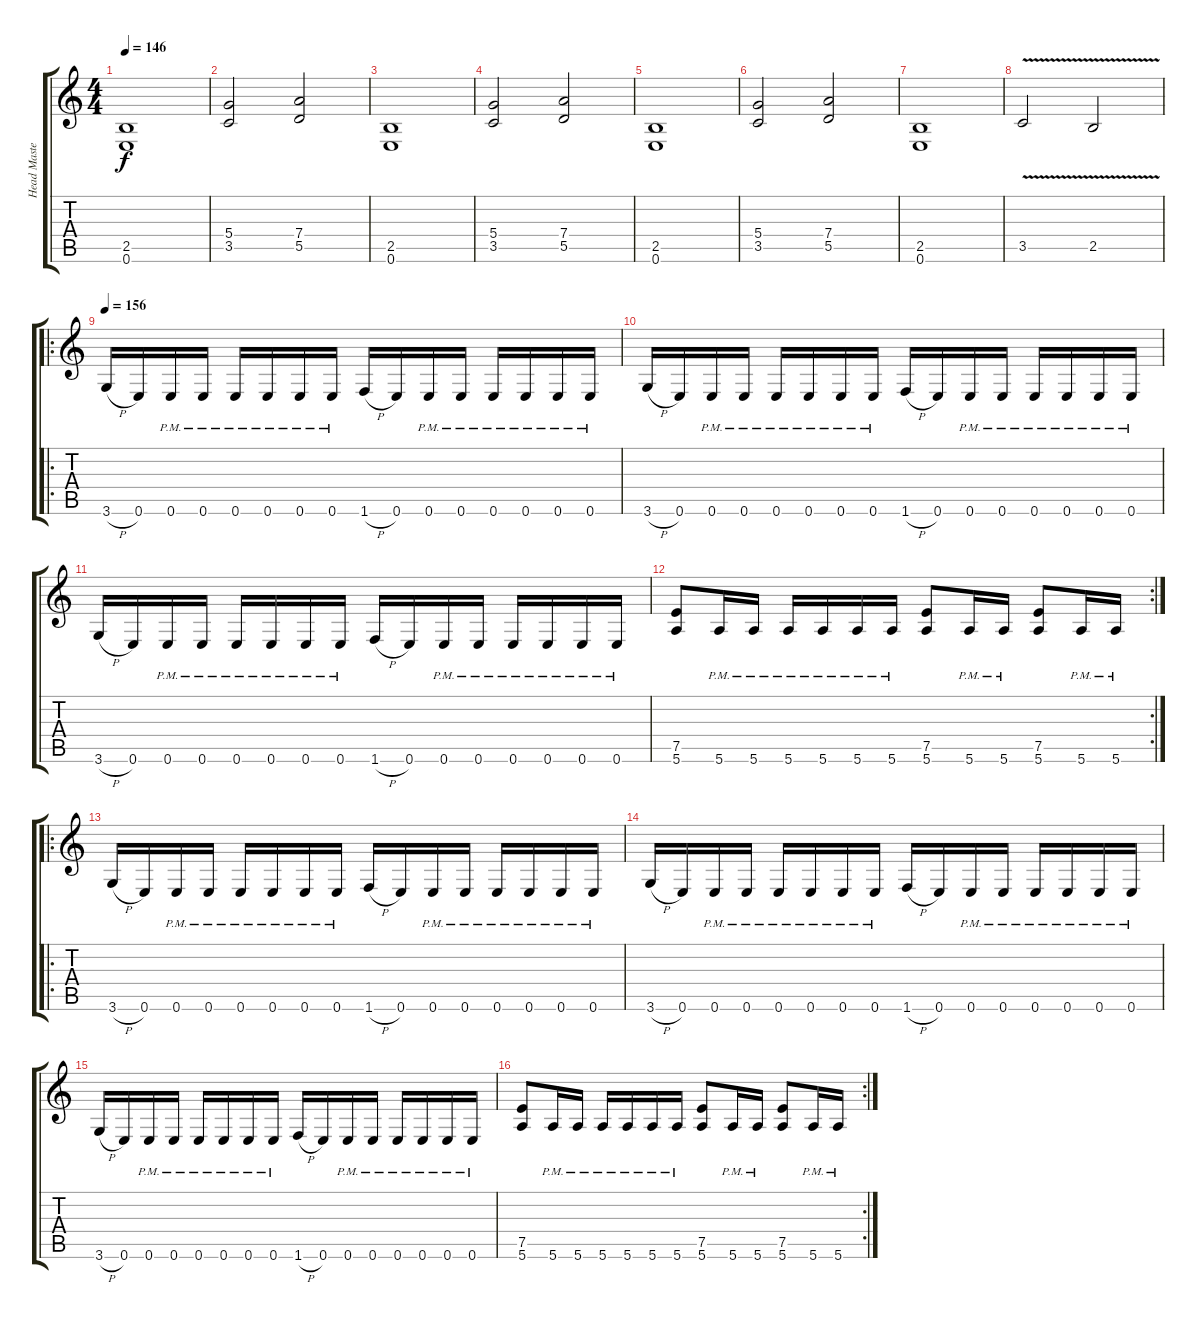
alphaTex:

\track ("Head Master" "Head Maste") {instrument distortionguitar}
\staff {score tabs}
\tuning (E4 B3 G3 D3 A2 E2) {hide}
\ts (4 4)
\tempo 146
\clef g2
\ks c
(2.5 0.6).1{dy f} |
(5.4 3.5).2 (7.4 5.5).2 |
(2.5 0.6).1 |
(5.4 3.5).2 (7.4 5.5).2 |
(2.5 0.6).1 |
(5.4 3.5).2 (7.4 5.5).2 |
(2.5 0.6).1 |
3.5{v}.2 2.5{v}.2 |
\ro
\tempo 156
3.6{h}.16 0.6.16 0.6{pm}.16 0.6{pm}.16 0.6{pm}.16 0.6{pm}.16 0.6{pm}.16 0.6{pm}.16 1.6{h}.16 0.6.16 0.6{pm}.16 0.6{pm}.16 0.6{pm}.16 0.6{pm}.16 0.6{pm}.16 0.6{pm}.16 |
3.6{h}.16 0.6.16 0.6{pm}.16 0.6{pm}.16 0.6{pm}.16 0.6{pm}.16 0.6{pm}.16 0.6{pm}.16 1.6{h}.16 0.6.16 0.6{pm}.16 0.6{pm}.16 0.6{pm}.16 0.6{pm}.16 0.6{pm}.16 0.6{pm}.16 |
3.6{h}.16 0.6.16 0.6{pm}.16 0.6{pm}.16 0.6{pm}.16 0.6{pm}.16 0.6{pm}.16 0.6{pm}.16 1.6{h}.16 0.6.16 0.6{pm}.16 0.6{pm}.16 0.6{pm}.16 0.6{pm}.16 0.6{pm}.16 0.6{pm}.16 |
\rc 2
(7.5 5.6).8 5.6{pm}.16 5.6{pm}.16 5.6{pm}.16 5.6{pm}.16 5.6{pm}.16 5.6{pm}.16 (7.5 5.6).8 5.6{pm}.16 5.6{pm}.16 (7.5 5.6).8 5.6{pm}.16 5.6{pm}.16 |
\ro
3.6{h}.16 0.6.16 0.6{pm}.16 0.6{pm}.16 0.6{pm}.16 0.6{pm}.16 0.6{pm}.16 0.6{pm}.16 1.6{h}.16 0.6.16 0.6{pm}.16 0.6{pm}.16 0.6{pm}.16 0.6{pm}.16 0.6{pm}.16 0.6{pm}.16 |
3.6{h}.16 0.6.16 0.6{pm}.16 0.6{pm}.16 0.6{pm}.16 0.6{pm}.16 0.6{pm}.16 0.6{pm}.16 1.6{h}.16 0.6.16 0.6{pm}.16 0.6{pm}.16 0.6{pm}.16 0.6{pm}.16 0.6{pm}.16 0.6{pm}.16 |
3.6{h}.16 0.6.16 0.6{pm}.16 0.6{pm}.16 0.6{pm}.16 0.6{pm}.16 0.6{pm}.16 0.6{pm}.16 1.6{h}.16 0.6.16 0.6{pm}.16 0.6{pm}.16 0.6{pm}.16 0.6{pm}.16 0.6{pm}.16 0.6{pm}.16 |
\rc 2
(7.5 5.6).8 5.6{pm}.16 5.6{pm}.16 5.6{pm}.16 5.6{pm}.16 5.6{pm}.16 5.6{pm}.16 (7.5 5.6).8 5.6{pm}.16 5.6{pm}.16 (7.5 5.6).8 5.6{pm}.16 5.6{pm}.16
